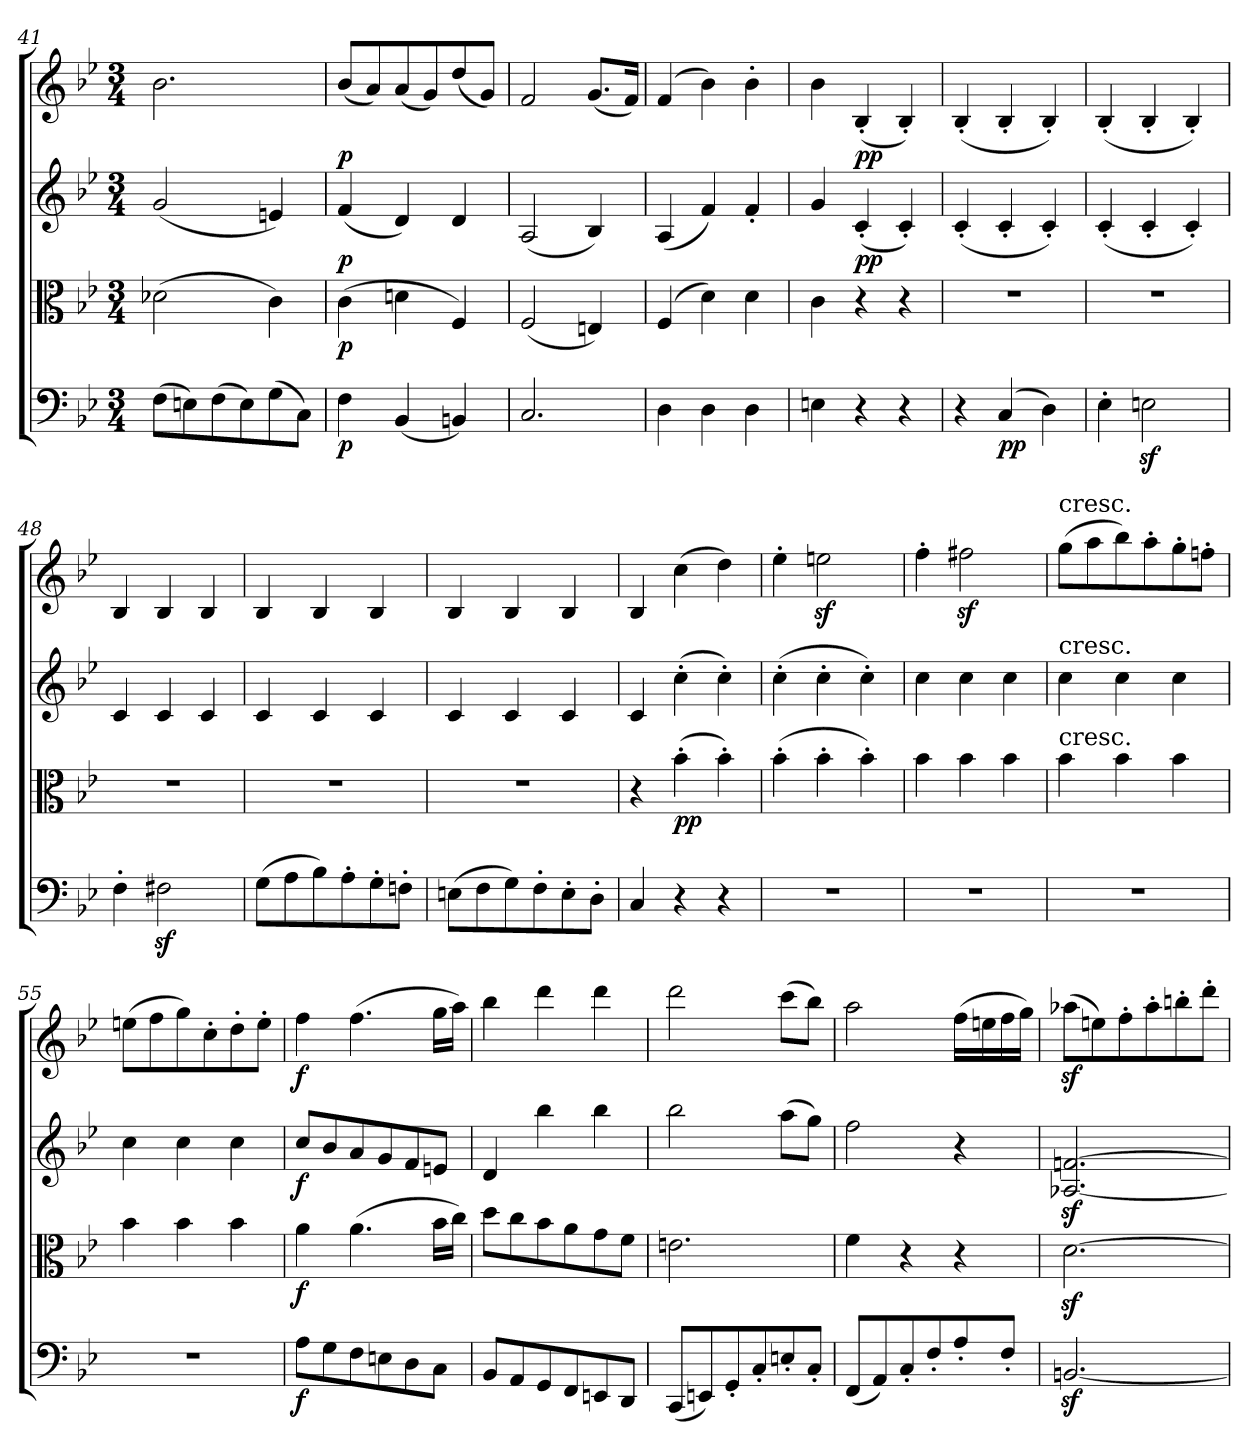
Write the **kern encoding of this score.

**kern	**dynam	**kern	**dynam	**kern	**dynam	**kern	**dynam
*part4	*part4	*part3	*part3	*part2	*part2	*part1	*part1
*staff4	*staff4	*staff3	*staff3	*staff2	*staff2	*staff1	*staff1
*clefF4	*	*clefC3	*	*clefG2	*	*clefG2	*
*k[b-e-]	*	*k[b-e-]	*	*k[b-e-]	*	*k[b-e-]	*
*B-:	*	*B-:	*	*B-:	*	*B-:	*
*M3/4	*	*M3/4	*	*M3/4	*	*M3/4	*
=41	=41	=41	=41	=41	=41	=41	=41
(8F\L	.	(2d-X\	.	(2g/	.	2.b-\	.
8En\)	.	.	.	.	.	.	.
(8F\	.	.	.	.	.	.	.
8E\)	.	.	.	.	.	.	.
(8G\	.	4c\)	.	4en/)	.	.	.
8C\J)	.	.	.	.	.	.	.
=42	=42	=42	=42	=42	=42	=42	=42
4F\	p	(4c\	p	(4f/	p	(8b-/L	p
.	.	.	.	.	.	8a/)	.
(4BB-/	.	4dn\	.	4d/)	.	(8a/	.
.	.	.	.	.	.	8g/)	.
4BBn/)	.	4F/)	.	4d/	.	(8dd/	.
.	.	.	.	.	.	8g/J)	.
=43	=43	=43	=43	=43	=43	=43	=43
2.C/	.	(2F/	.	(2A/	.	2f/	.
.	.	4En/)	.	4B-/)	.	(8.g/L	.
.	.	.	.	.	.	16f/Jk)	.
=44	=44	=44	=44	=44	=44	=44	=44
4D\	.	(4F/	.	(4A/	.	(4f/	.
4D\	.	4d\)	.	4f/)	.	4b-\)	.
4D\	.	4d\	.	4f'/	.	4b-'\	.
=45	=45	=45	=45	=45	=45	=45	=45
4En\	.	4c\	.	4g/	.	4b-\	.
4r	.	4r	.	(4c'/	pp	(4B-'/	pp
4r	.	4r	.	4c'/)	.	4B-'/)	.
=46	=46	=46	=46	=46	=46	=46	=46
4r	.	2.r	.	(4c'/	.	(4B-'/	.
(4C/	pp	.	.	4c'/	.	4B-'/	.
4D\)	.	.	.	4c'/)	.	4B-'/)	.
=47	=47	=47	=47	=47	=47	=47	=47
4E-'\	.	2.r	.	(4c'/	.	(4B-'/	.
2Enz\	.	.	.	4c'/	.	4B-'/	.
.	.	.	.	4c'/)	.	4B-'/)	.
=48	=48	=48	=48	=48	=48	=48	=48
4F'\	.	2.r	.	4c/	.	4B-/	.
2F#Xz\	.	.	.	4c/	.	4B-/	.
.	.	.	.	4c/	.	4B-/	.
=49	=49	=49	=49	=49	=49	=49	=49
(8G\L	.	2.r	.	4c/	.	4B-/	.
8A\	.	.	.	.	.	.	.
8B-\)	.	.	.	4c/	.	4B-/	.
8A'\	.	.	.	.	.	.	.
8G'\	.	.	.	4c/	.	4B-/	.
8Fn'\J	.	.	.	.	.	.	.
=50	=50	=50	=50	=50	=50	=50	=50
(8En\L	.	2.r	.	4c/	.	4B-/	.
8F\	.	.	.	.	.	.	.
8G\)	.	.	.	4c/	.	4B-/	.
8F'\	.	.	.	.	.	.	.
8E'\	.	.	.	4c/	.	4B-/	.
8D'\J	.	.	.	.	.	.	.
=51	=51	=51	=51	=51	=51	=51	=51
4C/	.	4r	.	4c/	.	4B-/	.
4r	.	(4b-'\	pp	(4cc'\	.	(4cc\	.
4r	.	4b-'\)	.	4cc'\)	.	4dd\)	.
=52	=52	=52	=52	=52	=52	=52	=52
2.r	.	(4b-'\	.	(4cc'\	.	4ee-'\	.
.	.	4b-'\	.	4cc'\	.	2eenz\	.
.	.	4b-'\)	.	4cc'\)	.	.	.
=53	=53	=53	=53	=53	=53	=53	=53
2.r	.	4b-\	.	4cc\	.	4ff'\	.
.	.	4b-\	.	4cc\	.	2ff#Xz\	.
.	.	4b-\	.	4cc\	.	.	.
=54	=54	=54	=54	=54	=54	=54	=54
!	!	!	!	!	!	!LO:TX:t=cresc.	!
!	!	!	!	!LO:TX:t=cresc.	!	!	!
!	!	!LO:TX:t=cresc.	!	!	!	!	!
2.r	.	4b-\	.	4cc\	.	(8gg\L	.
.	.	.	.	.	.	8aa\	.
.	.	4b-\	.	4cc\	.	8bb-\)	.
.	.	.	.	.	.	8aa'\	.
.	.	4b-\	.	4cc\	.	8gg'\	.
.	.	.	.	.	.	8ffn'\J	.
=55	=55	=55	=55	=55	=55	=55	=55
2.r	.	4b-\	.	4cc\	.	(8een\L	.
.	.	.	.	.	.	8ff\	.
.	.	4b-\	.	4cc\	.	8gg\)	.
.	.	.	.	.	.	8cc'\	.
.	.	4b-\	.	4cc\	.	8dd'\	.
.	.	.	.	.	.	8ee'\J	.
=56	=56	=56	=56	=56	=56	=56	=56
8A\L	f	4a\	f	8cc/L	f	4ff\	f
8G\	.	.	.	8b-/	.	.	.
8F\	.	(4.a\	.	8a/	.	(4.ff\	.
8En\	.	.	.	8g/	.	.	.
8D\	.	.	.	8f/	.	.	.
8C\J	.	16b-\LL	.	8en/J	.	16gg\LL	.
.	.	16cc\JJ)	.	.	.	16aa\JJ)	.
=57	=57	=57	=57	=57	=57	=57	=57
8BB-/L	.	8dd\L	.	4d/	.	4bb-\	.
8AA/	.	8cc\	.	.	.	.	.
8GG/	.	8b-\	.	4bb-\	.	4ddd\	.
8FF/	.	8a\	.	.	.	.	.
8EEn/	.	8g\	.	4bb-\	.	4ddd\	.
8DD/J	.	8f\J	.	.	.	.	.
=58	=58	=58	=58	=58	=58	=58	=58
(8CC/L	.	2.en\	.	2bb-\	.	2ddd\	.
8EEn/)	.	.	.	.	.	.	.
8GG'/	.	.	.	.	.	.	.
8C'/	.	.	.	.	.	.	.
8En'/	.	.	.	(8aa\L	.	(8ccc\L	.
8C'/J	.	.	.	8gg\J)	.	8bb-\J)	.
=59	=59	=59	=59	=59	=59	=59	=59
(8FF/L	.	4f\	.	2ff\	.	2aa\	.
8AA/)	.	.	.	.	.	.	.
8C'/	.	4r	.	.	.	.	.
8F'/	.	.	.	.	.	.	.
8A'/	.	4r	.	4r	.	(16ff\LL	.
.	.	.	.	.	.	16een\	.
8F'/J	.	.	.	.	.	16ff\	.
.	.	.	.	.	.	16gg\JJ)	.
=60	=60	=60	=60	=60	=60	=60	=60
[2.BBnz/	.	[2.dz\	.	[2.A-Xz/ [2.fnz/	.	(8aa-Xz\L	.
.	.	.	.	.	.	8een\)	.
.	.	.	.	.	.	8ff'\	.
.	.	.	.	.	.	8aa-'\	.
.	.	.	.	.	.	8bbn'\	.
.	.	.	.	.	.	8ddd'\J	.
=	=	=	=	=	=	=	=
*-	*-	*-	*-	*-	*-	*-	*-
